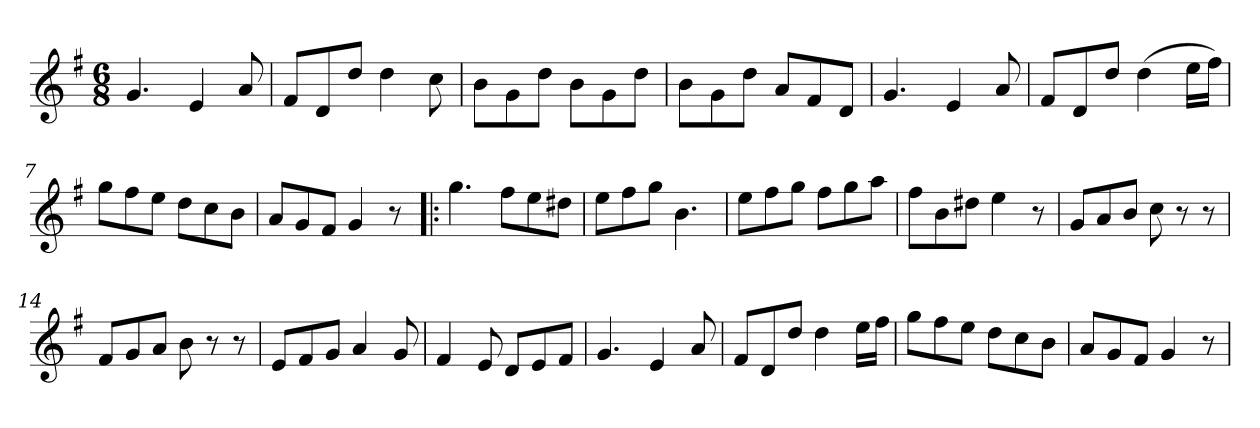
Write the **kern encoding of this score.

**kern
*part1
*staff1
*clefG2
*k[f#]
*G:
*M6/8
*MM135
=1
4.g/
4e/
8a/
=2
8f#/L
8d/
8dd/J
4dd\
8cc\
=3
8b\L
8g\
8dd\J
8b\L
8g\
8dd\J
=4
8b\L
8g\
8dd\J
8a/L
8f#/
8d/J
=5
4.g/
4e/
8a/
=6
8f#/L
8d/
8dd/J
(>4dd\
16ee\LL
16ff#\JJ)
=7
8gg\L
8ff#\
8ee\J
8dd\L
8cc\
8b\J
=8
8a/L
8g/
8f#/J
4g/
8r
!!LO:LB:g=z
=9!|:
4.gg\
8ff#\L
8ee\
8dd#X\J
=10
8ee\L
8ff#\
8gg\J
4.b\
=11
8ee\L
8ff#\
8gg\J
8ff#\L
8gg\
8aa\J
=12
8ff#\L
8b\
8dd#X\J
4ee\
8r
=13
8g/L
8a/
8b/J
8cc\
8r
8r
=14
8f#/L
8g/
8a/J
8b\
8r
8r
=15
8e/L
8f#/
8g/J
4a/
8g/
!!LO:LB:g=z
=16
4f#/
8e/
8d/L
8e/
8f#/J
=17
4.g/
4e/
8a/
=18
8f#/L
8d/
8dd/J
4dd\
16ee\LL
16ff#\JJ
=19
8gg\L
8ff#\
8ee\J
8dd\L
8cc\
8b\J
=20
8a/L
8g/
8f#/J
4g/
8r
=
*-
